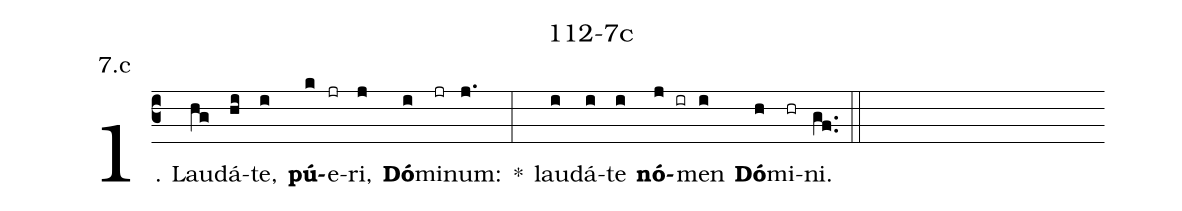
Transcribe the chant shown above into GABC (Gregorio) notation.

name: 112-7c;
annotation: 7.c;
%%
(c3) 1. Lau(hg)dá(hi)te,(i) <b>pú</b>(k)e(jr)ri,(j) <b>Dó</b>(i)mi(jr)num:(j.) *(:) lau(i)dá(i)te(i) <b>nó</b>(j ir)men(i) <b>Dó</b>(h)mi(hr)ni.(gf..) (::)
